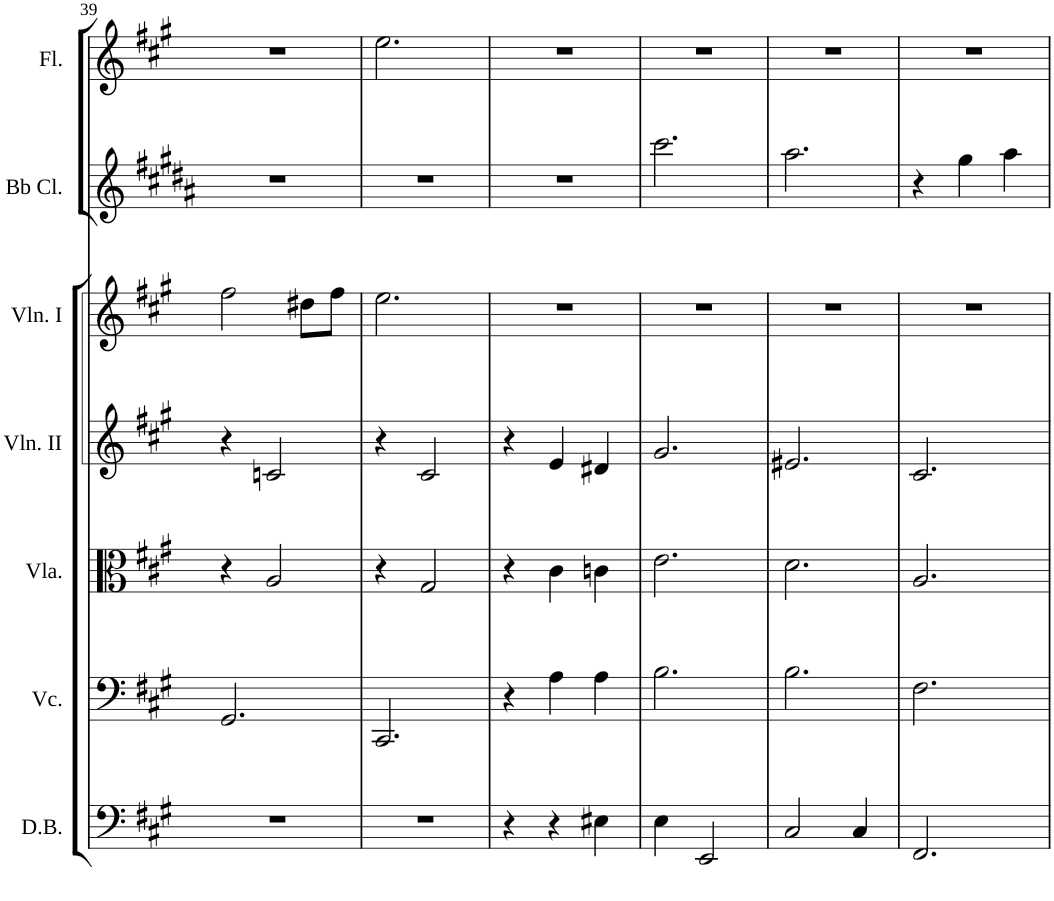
**kern	**kern	**kern	**kern	**kern	**kern	**kern
*part7	*part6	*part5	*part4	*part3	*part2	*part1
*staff7	*staff6	*staff5	*staff4	*staff3	*staff2	*staff1
*I"Double Bass	*I"Cello	*I"Viola	*I"Violin II	*I"Violin I	*I"Clarinet in Bb	*I"Flute
*I'D.B.	*	*I'Vla.	*I'Vln. II	*I'Vln. I	*	*I'Fl.
!!LO:PB:g=z
*clefF4	*clefF4	*clefC3	*clefG2	*clefG2	*clefG2	*clefG2
*Trd7c12	*	*	*	*	*Trd1c2	*
*k[f#c#g#]	*k[f#c#g#]	*k[f#c#g#]	*k[f#c#g#]	*k[f#c#g#]	*k[f#c#g#d#a#]	*k[f#c#g#]
*A:	*A:	*A:	*A:	*A:	*B:	*A:
*M3/4	*M3/4	*M3/4	*M3/4	*M3/4	*M3/4	*M3/4
=39	=39	=39	=39	=39	=39	=39
2.r	2.GG#/	4r	4r	2ff#\	2.r	2.r
.	.	2A/	2cn/	.	.	.
.	.	.	.	8dd#X\L	.	.
.	.	.	.	8ff#\J	.	.
=40	=40	=40	=40	=40	=40	=40
2.r	2.CC#/	4r	4r	2.ee\	2.r	2.ee\
.	.	2G#/	2c#/	.	.	.
=41	=41	=41	=41	=41	=41	=41
4r	4r	4r	4r	2.r	2.r	2.r
4r	4A\	4c#\	4e/	.	.	.
4E#X\	4A\	4cn\	4d#X/	.	.	.
=42	=42	=42	=42	=42	=42	=42
4E\	2.B\	2.e\	2.g#/	2.r	2.ccc#\	2.r
2EE/	.	.	.	.	.	.
=43	=43	=43	=43	=43	=43	=43
2C#/	2.B\	2.d\	2.e#X/	2.r	2.aa#\	2.r
4C#/	.	.	.	.	.	.
=44	=44	=44	=44	=44	=44	=44
2.FF#/	2.F#\	2.A/	2.c#/	2.r	4r	2.r
.	.	.	.	.	4gg#\	.
.	.	.	.	.	4aa#\	.
=	=	=	=	=	=	=
*-	*-	*-	*-	*-	*-	*-
